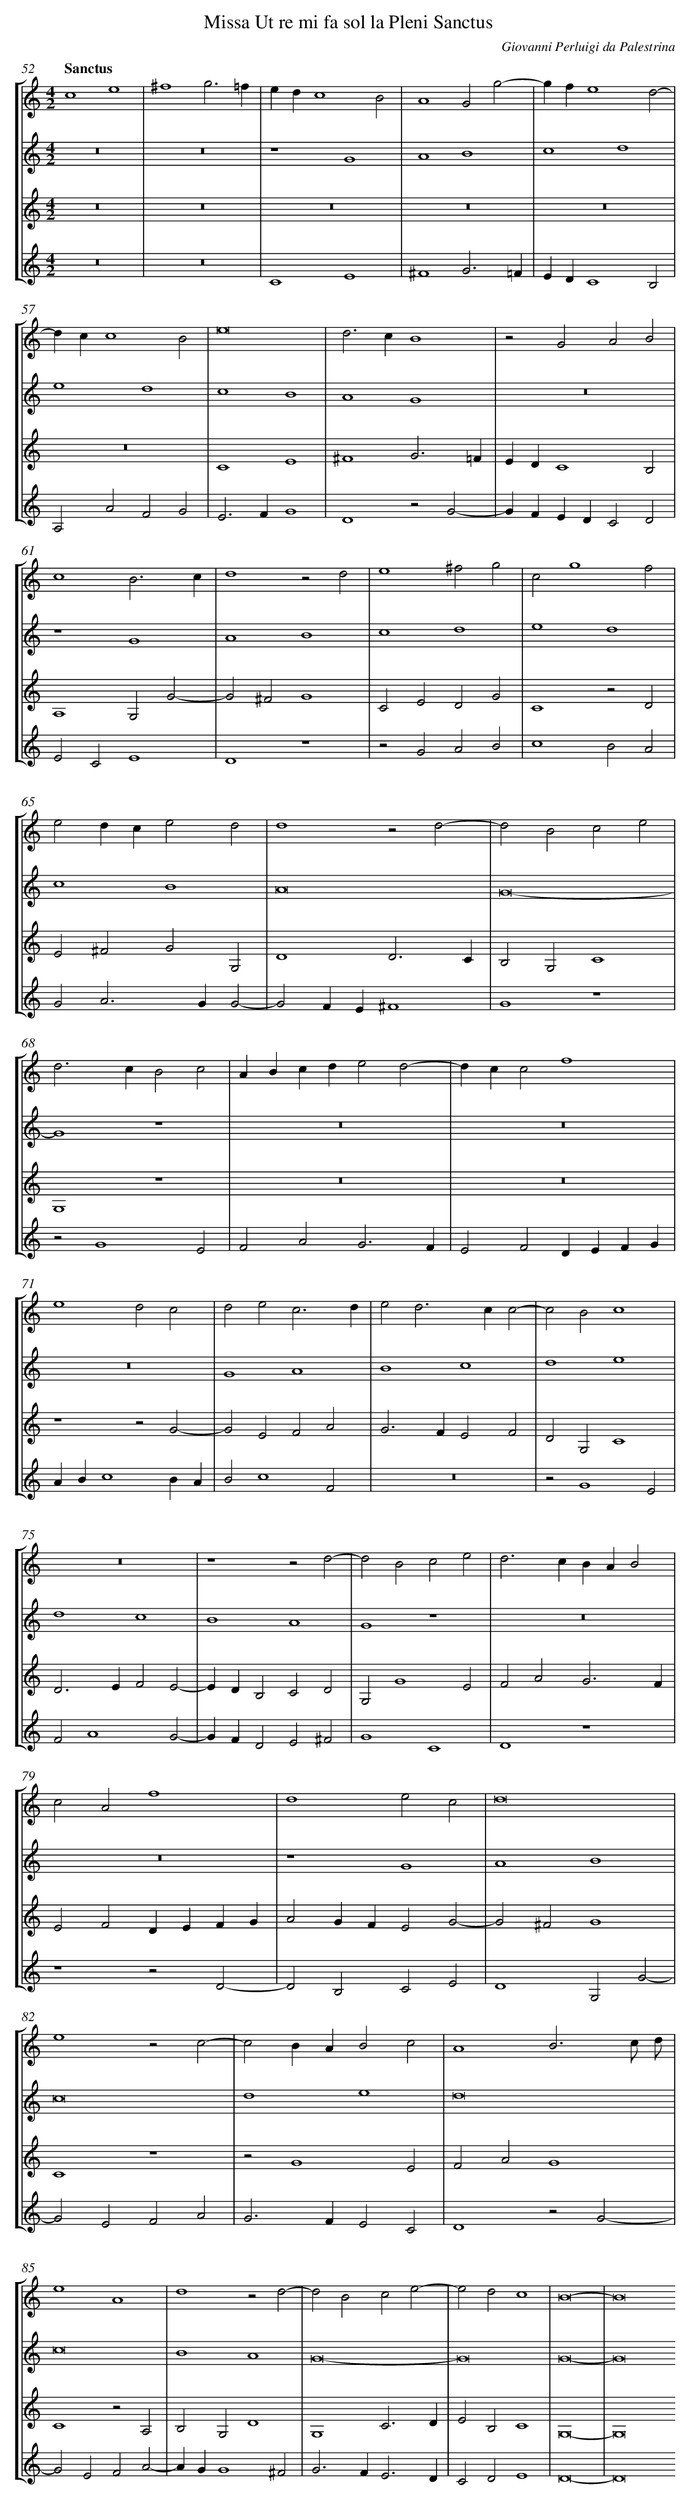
X:1
T: Missa Ut re mi fa sol la Pleni Sanctus
C: Giovanni Perluigi da Palestrina
L: 1/4
M: 4/2
Q: "Sanctus"
%%staves [1 2 3 4]
V: 1 clef=treble
V: 2 clef=treble
V: 3 clef=treble
V: 4 clef=treble
K: C
[V:1] c4e4 |
[V:2] z8 |
[V:3] z8 |
[V:4] z8 |
[V:1] ^f4g3=f |
[V:2] z8 |
[V:3] z8 |
[V:4] z8 |
[V:1] edc4B2 |
[V:2] z4G4 |
[V:3] z8 |
[V:4] C4E4 |
[V:1] A4G2g2- |
[V:2] A4B4 |
[V:3] z8 |
[V:4] ^F4G3=F |
[V:1] gfe4d2- |
[V:2] c4d4 |
[V:3] z8 |
[V:4] EDC4B,2 |
[V:1] dcc4B2 |
[V:2] e4d4 |
[V:3] z8 |
[V:4] A,2A2F2G2 |
[V:1] e8 |
[V:2] c4B4 |
[V:3] C4E4 |
[V:4] E2>F2G4 |
[V:1] d2>c2B4 |
[V:2] A4G4 |
[V:3] ^F4G3=F |
[V:4] D4z2G2- |
[V:1] z2G2A2B2 |
[V:2] z8 |
[V:3] EDC4B,2 |
[V:4] GFEDC2D2 |
[V:1] c4B3c |
[V:2] z4G4 |
[V:3] A,4G,2G2- |
[V:4] E2C2E4 |
[V:1] d4z2d2 |
[V:2] A4B4 |
[V:3] G2^F2G4 |
[V:4] D4z4 |
[V:1] e4^f2g2 |
[V:2] c4d4 |
[V:3] C2E2D2G2 |
[V:4] z2G2A2B2 |
[V:1] c2g4f2 |
[V:2] e4d4 |
[V:3] C4z2D2 |
[V:4] c4B2A2 |
[V:1] e2dce2d2 |
[V:2] c4B4 |
[V:3] E2^F2G2G,2 |
[V:4] G2A2>G2G2- |
[V:1] d4z2d2- |
[V:2] A8 |
[V:3] D4D3C |
[V:4] G2FE^F4 |
[V:1] d2B2c2e2 |
[V:2] G8- |
[V:3] B,2G,2C4 |
[V:4] G4z4 |
[V:1] d2>c2B2c2 |
[V:2] G4z4 |
[V:3] G,4z4 |
[V:4] z2G4E2 |
[V:1] ABcde2d2- |
[V:2] z8 |
[V:3] z8 |
[V:4] F2A2G3F |
[V:1] dcc2f4 |
[V:2] z8 |
[V:3] z8 |
[V:4] E2F2DEFG |
[V:1] e4d2c2 |
[V:2] z8 |
[V:3] z4z2G2- |
[V:4] ABc4BA |
[V:1] d2e2c3d |
[V:2] G4A4 |
[V:3] G2E2F2A2 |
[V:4] B2c4F2 |
[V:1] e2d2>c2c2- |
[V:2] B4c4 |
[V:3] G2>F2E2F2 |
[V:4] z8 |
[V:1] c2B2c4 |
[V:2] d4e4 |
[V:3] D2G,2C4 |
[V:4] z2G4E2 |
[V:1] z8 |
[V:2] d4c4 |
[V:3] D2>E2F2E2- |
[V:4] F2A4G2- |
[V:1] z4z2d2- |
[V:2] B4A4 |
[V:3] EDB,2C2D2 |
[V:4] GFD2E2^F2 |
[V:1] d2B2c2e2 |
[V:2] G4z4 |
[V:3] G,2G4E2 |
[V:4] G4C4 |
[V:1] d2>c2BAB2 |
[V:2] z8 |
[V:3] F2A2G3F |
[V:4] D4z4 |
[V:1] c2A2f4 |
[V:2] z8 |
[V:3] E2F2DEFG |
[V:4] z4z2D2- |
[V:1] d4e2c2 |
[V:2] z4G4 |
[V:3] A2GFE2G2- |
[V:4] D2B,2C2E2 |
[V:1] d8 |
[V:2] A4B4 |
[V:3] G2^F2G4 |
[V:4] D4G,2G2- |
[V:1] e4z2c2- |
[V:2] c8 |
[V:3] C4z4 |
[V:4] G2E2F2A2 |
[V:1] c2BAB2c2 |
[V:2] d4e4 |
[V:3] z2G4E2 |
[V:4] G2>F2E2C2 |
[V:1] A4B3c/ d/ |
[V:2] d8 |
[V:3] F2A2G4 |
[V:4] D4z2G2- |
[V:1] e4A4 |
[V:2] c8 |
[V:3] C4z2A,2 |
[V:4] G2E2F2A2- |
[V:1] d4z2d2- |
[V:2] B4A4 |
[V:3] B,2G,2D4 |
[V:4] AGG4^F2 |
[V:1] d2B2c2e2- |
[V:2] G8- |
[V:3] G,4C3D |
[V:4] G2>F2E3D |
[V:1] e2d2c4 |
[V:2] G8 |
[V:3] E2B,2C4 |
[V:4] C2D2E4 |
[V:1] B8- |
[V:2] G8- |
[V:3] G,8- |
[V:4] D8- |
[V:1] B8
[V:2] G8
[V:3] G,8
[V:4] D8
